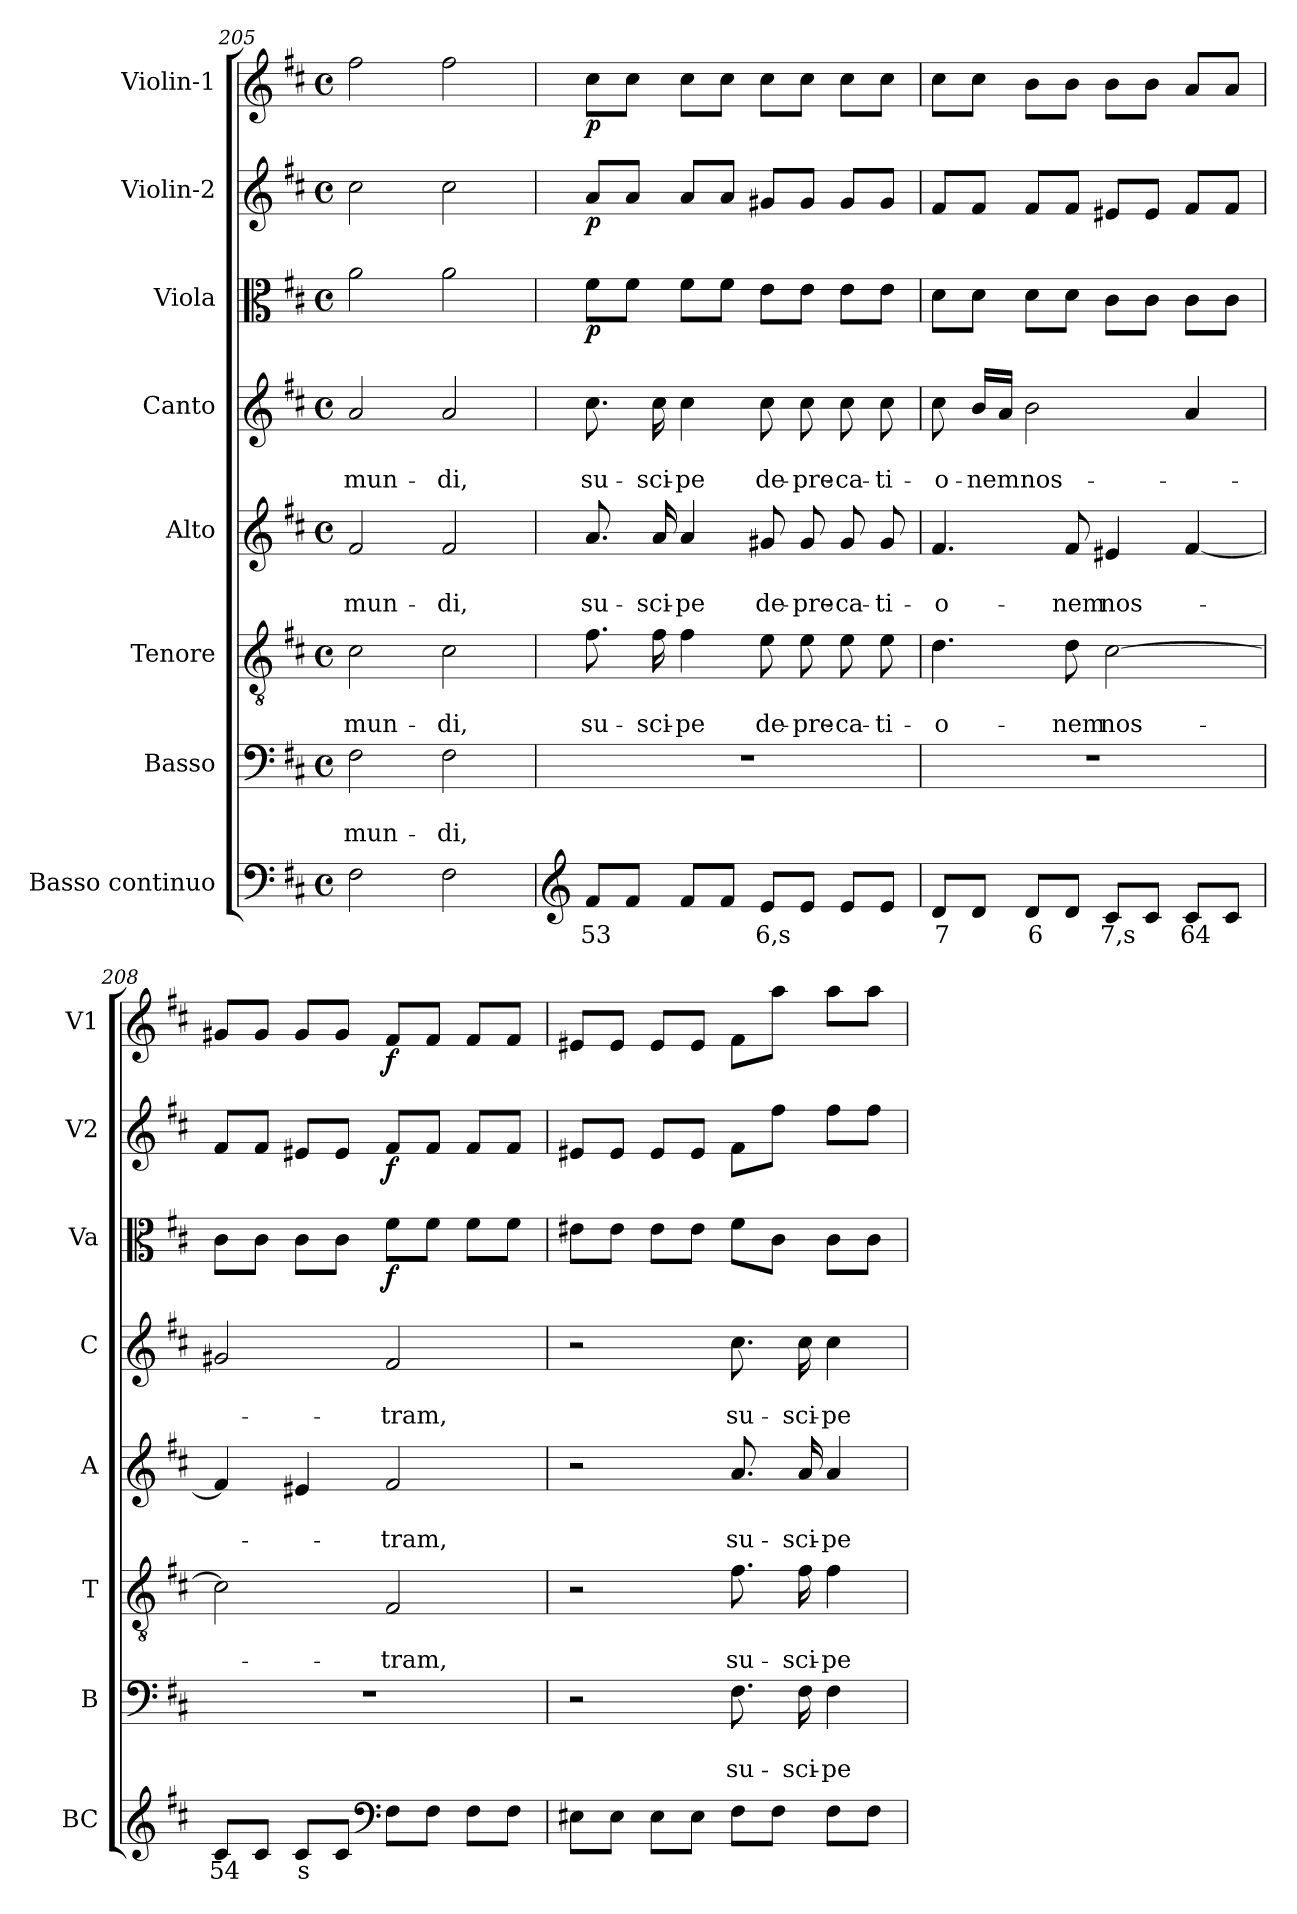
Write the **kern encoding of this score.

**kern	**text	**kern	**text	**text	**kern	**text	**text	**kern	**text	**text	**kern	**text	**text	**kern	**dynam	**kern	**dynam	**kern	**dynam
*part8	*part8	*part7	*part7	*part7	*part6	*part6	*part6	*part5	*part5	*part5	*part4	*part4	*part4	*part3	*part3	*part2	*part2	*part1	*part1
*staff8	*staff8	*staff7	*staff7	*staff7	*staff6	*staff6	*staff6	*staff5	*staff5	*staff5	*staff4	*staff4	*staff4	*staff3	*staff3	*staff2	*staff2	*staff1	*staff1
*I"Basso continuo	*	*I"Basso	*	*	*I"Tenore	*	*	*I"Alto	*	*	*I"Canto	*	*	*I"Viola	*	*I"Violin-2	*	*I"Violin-1	*
*I'BC	*	*I'B	*	*	*I'T	*	*	*I'A	*	*	*I'C	*	*	*I'Va	*	*I'V2	*	*I'V1	*
*clefF4	*	*clefF4	*	*	*clefGv2	*	*	*clefG2	*	*	*clefG2	*	*	*clefC3	*	*clefG2	*	*clefG2	*
*k[f#c#]	*	*k[f#c#]	*	*	*k[f#c#]	*	*	*k[f#c#]	*	*	*k[f#c#]	*	*	*k[f#c#]	*	*k[f#c#]	*	*k[f#c#]	*
*D:	*	*D:	*	*	*D:	*	*	*D:	*	*	*D:	*	*	*D:	*	*D:	*	*D:	*
*M4/4	*	*M4/4	*	*	*M4/4	*	*	*M4/4	*	*	*M4/4	*	*	*M4/4	*	*M4/4	*	*M4/4	*
*met(c)	*	*met(c)	*	*	*met(c)	*	*	*met(c)	*	*	*met(c)	*	*	*met(c)	*	*met(c)	*	*met(c)	*
=205	=205	=205	=205	=205	=205	=205	=205	=205	=205	=205	=205	=205	=205	=205	=205	=205	=205	=205	=205
!	!	!	!	!LO:LY:b	!	!	!LO:LY:b	!	!	!LO:LY:b	!	!	!LO:LY:b	!	!	!	!	!	!
2F#\	.	2F#\	.	mun-	2c#\	.	mun-	2f#/	.	mun-	2a/	.	mun-	2a\	.	2cc#\	.	2ff#\	.
!	!	!	!	!LO:LY:b	!	!	!LO:LY:b	!	!	!LO:LY:b	!	!	!LO:LY:b	!	!	!	!	!	!
2F#\	.	2F#\	.	-di,	2c#\	.	-di,	2f#/	.	-di,	2a/	.	-di,	2a\	.	2cc#\	.	2ff#\	.
=206	=206	=206	=206	=206	=206	=206	=206	=206	=206	=206	=206	=206	=206	=206	=206	=206	=206	=206	=206
*clefG2	*	*	*	*	*	*	*	*	*	*	*	*	*	*	*	*	*	*	*
!	!LO:LY:b	!	!	!	!	!	!LO:LY:b	!	!	!LO:LY:b	!	!	!LO:LY:b	!	!LO:DY:b	!	!LO:DY:b	!	!LO:DY:b
8f#/L	53	1r	.	.	8.f#\	.	su-	8.a/	.	su-	8.cc#\	.	su-	8f#\L	p	8a/L	p	8cc#\L	p
8f#/J	.	.	.	.	.	.	.	.	.	.	.	.	.	8f#\J	.	8a/J	.	8cc#\J	.
!	!	!	!	!	!	!	!LO:LY:b	!	!	!LO:LY:b	!	!	!LO:LY:b	!	!	!	!	!	!
.	.	.	.	.	16f#\	.	-sci-	16a/	.	-sci-	16cc#\	.	-sci-	.	.	.	.	.	.
!	!	!	!	!	!	!	!LO:LY:b	!	!	!LO:LY:b	!	!	!LO:LY:b	!	!	!	!	!	!
8f#/L	.	.	.	.	4f#\	.	-pe	4a/	.	-pe	4cc#\	.	-pe	8f#\L	.	8a/L	.	8cc#\L	.
8f#/J	.	.	.	.	.	.	.	.	.	.	.	.	.	8f#\J	.	8a/J	.	8cc#\J	.
!	!LO:LY:b	!	!	!	!	!	!LO:LY:b	!	!	!LO:LY:b	!	!	!LO:LY:b	!	!	!	!	!	!
8e/L	6,s	.	.	.	8e\	.	de-	8g#X/	.	de-	8cc#\	.	de-	8e\L	.	8g#X/L	.	8cc#\L	.
!	!	!	!	!	!	!	!LO:LY:b	!	!	!LO:LY:b	!	!	!LO:LY:b	!	!	!	!	!	!
8e/J	.	.	.	.	8e\	.	-pre-	8g#/	.	-pre-	8cc#\	.	-pre-	8e\J	.	8g#/J	.	8cc#\J	.
!	!	!	!	!	!	!	!LO:LY:b	!	!	!LO:LY:b	!	!	!LO:LY:b	!	!	!	!	!	!
8e/L	.	.	.	.	8e\	.	-ca-	8g#/	.	-ca-	8cc#\	.	-ca-	8e\L	.	8g#/L	.	8cc#\L	.
!	!	!	!	!	!	!	!LO:LY:b	!	!	!LO:LY:b	!	!	!LO:LY:b	!	!	!	!	!	!
8e/J	.	.	.	.	8e\	.	-ti-	8g#/	.	-ti-	8cc#\	.	-ti-	8e\J	.	8g#/J	.	8cc#\J	.
=207	=207	=207	=207	=207	=207	=207	=207	=207	=207	=207	=207	=207	=207	=207	=207	=207	=207	=207	=207
!	!LO:LY:b	!	!	!	!	!	!LO:LY:b	!	!	!LO:LY:b	!	!	!LO:LY:b	!	!	!	!	!	!
8d/L	7	1r	.	.	4.d\	.	-o-	4.f#/	.	-o-	8cc#\	.	-o-	8d\L	.	8f#/L	.	8cc#\L	.
!	!	!	!	!	!	!	!	!	!	!	!	!	!LO:LY:b	!	!	!	!	!	!
8d/J	.	.	.	.	.	.	.	.	.	.	16b/LL	.	-nem	8d\J	.	8f#/J	.	8cc#\J	.
.	.	.	.	.	.	.	.	.	.	.	16a/JJ	.	.	.	.	.	.	.	.
!	!LO:LY:b	!	!	!	!	!	!	!	!	!	!	!	!LO:LY:b	!	!	!	!	!	!
8d/L	6	.	.	.	.	.	.	.	.	.	2b\	.	nos-	8d\L	.	8f#/L	.	8b\L	.
!	!	!	!	!	!	!	!LO:LY:b	!	!	!LO:LY:b	!	!	!	!	!	!	!	!	!
8d/J	.	.	.	.	8d\	.	-nem	8f#/	.	-nem	.	.	.	8d\J	.	8f#/J	.	8b\J	.
!	!LO:LY:b	!	!	!	!	!	!LO:LY:b	!	!	!LO:LY:b	!	!	!	!	!	!	!	!	!
8c#/L	7,s	.	.	.	[2c#\	.	nos-	4e#X/	.	nos-	.	.	.	8c#\L	.	8e#X/L	.	8b\L	.
8c#/J	.	.	.	.	.	.	.	.	.	.	.	.	.	8c#\J	.	8e#/J	.	8b\J	.
!	!LO:LY:b	!	!	!	!	!	!	!	!	!	!	!	!	!	!	!	!	!	!
8c#/L	64	.	.	.	.	.	.	[4f#/	.	.	4a/	.	.	8c#\L	.	8f#/L	.	8a/L	.
8c#/J	.	.	.	.	.	.	.	.	.	.	.	.	.	8c#\J	.	8f#/J	.	8a/J	.
!!LO:LB:g=z
=208	=208	=208	=208	=208	=208	=208	=208	=208	=208	=208	=208	=208	=208	=208	=208	=208	=208	=208	=208
!	!LO:LY:b	!	!	!	!	!	!	!	!	!	!	!	!	!	!	!	!	!	!
8c#/L	54	1r	.	.	2c#\]	.	.	4f#/]	.	.	2g#X/	.	.	8c#\L	.	8f#/L	.	8g#X/L	.
8c#/J	.	.	.	.	.	.	.	.	.	.	.	.	.	8c#\J	.	8f#/J	.	8g#/J	.
!	!LO:LY:b	!	!	!	!	!	!	!	!	!	!	!	!	!	!	!	!	!	!
8c#/L	s	.	.	.	.	.	.	4e#X/	.	.	.	.	.	8c#\L	.	8e#X/L	.	8g#/L	.
8c#/J	.	.	.	.	.	.	.	.	.	.	.	.	.	8c#\J	.	8e#/J	.	8g#/J	.
*clefF4	*	*	*	*	*	*	*	*	*	*	*	*	*	*	*	*	*	*	*
!	!	!	!	!	!	!	!LO:LY:b	!	!	!LO:LY:b	!	!	!LO:LY:b	!	!LO:DY:b	!	!LO:DY:b	!	!LO:DY:b
8F#\L	.	.	.	.	2F#/	.	-tram,	2f#/	.	-tram,	2f#/	.	-tram,	8f#\L	f	8f#/L	f	8f#/L	f
8F#\J	.	.	.	.	.	.	.	.	.	.	.	.	.	8f#\J	.	8f#/J	.	8f#/J	.
8F#\L	.	.	.	.	.	.	.	.	.	.	.	.	.	8f#\L	.	8f#/L	.	8f#/L	.
8F#\J	.	.	.	.	.	.	.	.	.	.	.	.	.	8f#\J	.	8f#/J	.	8f#/J	.
=209	=209	=209	=209	=209	=209	=209	=209	=209	=209	=209	=209	=209	=209	=209	=209	=209	=209	=209	=209
8E#X\L	.	2r	.	.	2r	.	.	2r	.	.	2r	.	.	8e#X\L	.	8e#X/L	.	8e#X/L	.
8E#\J	.	.	.	.	.	.	.	.	.	.	.	.	.	8e#\J	.	8e#/J	.	8e#/J	.
8E#\L	.	.	.	.	.	.	.	.	.	.	.	.	.	8e#\L	.	8e#/L	.	8e#/L	.
8E#\J	.	.	.	.	.	.	.	.	.	.	.	.	.	8e#\J	.	8e#/J	.	8e#/J	.
!	!	!	!	!LO:LY:b	!	!	!LO:LY:b	!	!	!LO:LY:b	!	!	!LO:LY:b	!	!	!	!	!	!
8F#\L	.	8.F#\	.	su-	8.f#\	.	su-	8.a/	.	su-	8.cc#\	.	su-	8f#\L	.	8f#\L	.	8f#\L	.
8F#\J	.	.	.	.	.	.	.	.	.	.	.	.	.	8c#\J	.	8ff#\J	.	8aa\J	.
!	!	!	!	!LO:LY:b	!	!	!LO:LY:b	!	!	!LO:LY:b	!	!	!LO:LY:b	!	!	!	!	!	!
.	.	16F#\	.	-sci-	16f#\	.	-sci-	16a/	.	-sci-	16cc#\	.	-sci-	.	.	.	.	.	.
!	!	!	!	!LO:LY:b	!	!	!LO:LY:b	!	!	!LO:LY:b	!	!	!LO:LY:b	!	!	!	!	!	!
8F#\L	.	4F#\	.	-pe	4f#\	.	-pe	4a/	.	-pe	4cc#\	.	-pe	8c#\L	.	8ff#\L	.	8aa\L	.
8F#\J	.	.	.	.	.	.	.	.	.	.	.	.	.	8c#\J	.	8ff#\J	.	8aa\J	.
=	=	=	=	=	=	=	=	=	=	=	=	=	=	=	=	=	=	=	=
*-	*-	*-	*-	*-	*-	*-	*-	*-	*-	*-	*-	*-	*-	*-	*-	*-	*-	*-	*-
